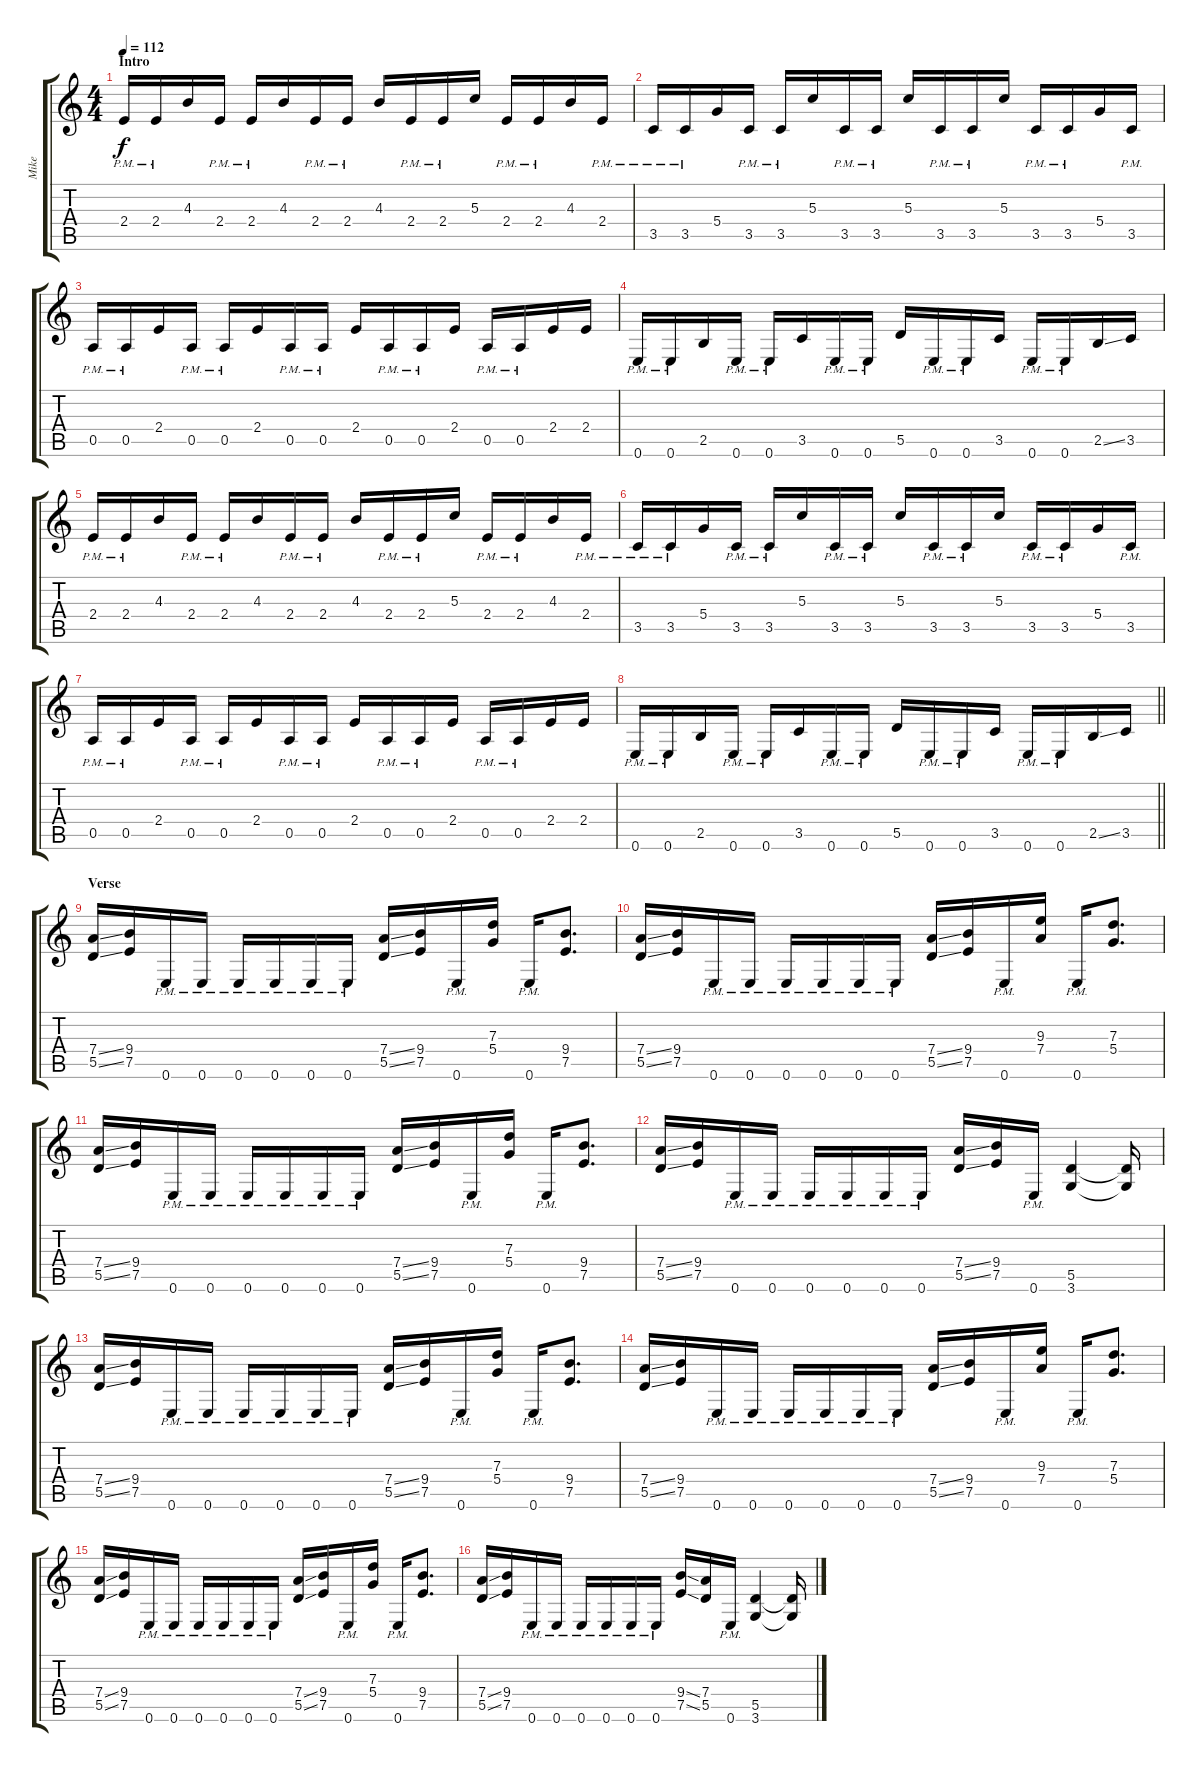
\track ("Mike" "Mike") {instrument distortionguitar}
\staff {score tabs}
\tuning (E4 B3 G3 D3 A2 E2) {hide}
\ts (4 4)
\section ("" "Intro")
\tempo 112
\clef g2
\ks c
2.4{pm}.16{dy f instrument distortionguitar} 2.4{pm}.16 4.3.16 2.4{pm}.16 2.4{pm}.16 4.3.16 2.4{pm}.16 2.4{pm}.16 4.3.16 2.4{pm}.16 2.4{pm}.16 5.3.16 2.4{pm}.16 2.4{pm}.16 4.3.16 2.4{pm}.16 |
3.5{pm}.16 3.5{pm}.16 5.4.16 3.5{pm}.16 3.5{pm}.16 5.3.16 3.5{pm}.16 3.5{pm}.16 5.3.16 3.5{pm}.16 3.5{pm}.16 5.3.16 3.5{pm}.16 3.5{pm}.16 5.4.16 3.5{pm}.16 |
0.5{pm}.16 0.5{pm}.16 2.4.16 0.5{pm}.16 0.5{pm}.16 2.4.16 0.5{pm}.16 0.5{pm}.16 2.4.16 0.5{pm}.16 0.5{pm}.16 2.4.16 0.5{pm}.16 0.5{pm}.16 2.4.16 2.4.16 |
0.6{pm}.16 0.6{pm}.16 2.5.16 0.6{pm}.16 0.6{pm}.16 3.5.16 0.6{pm}.16 0.6{pm}.16 5.5.16 0.6{pm}.16 0.6{pm}.16 3.5.16 0.6{pm}.16 0.6{pm}.16 2.5{ss}.16 3.5.16 |
2.4{pm}.16 2.4{pm}.16 4.3.16 2.4{pm}.16 2.4{pm}.16 4.3.16 2.4{pm}.16 2.4{pm}.16 4.3.16 2.4{pm}.16 2.4{pm}.16 5.3.16 2.4{pm}.16 2.4{pm}.16 4.3.16 2.4{pm}.16 |
3.5{pm}.16 3.5{pm}.16 5.4.16 3.5{pm}.16 3.5{pm}.16 5.3.16 3.5{pm}.16 3.5{pm}.16 5.3.16 3.5{pm}.16 3.5{pm}.16 5.3.16 3.5{pm}.16 3.5{pm}.16 5.4.16 3.5{pm}.16 |
0.5{pm}.16 0.5{pm}.16 2.4.16 0.5{pm}.16 0.5{pm}.16 2.4.16 0.5{pm}.16 0.5{pm}.16 2.4.16 0.5{pm}.16 0.5{pm}.16 2.4.16 0.5{pm}.16 0.5{pm}.16 2.4.16 2.4.16 |
\barLineRight lightlight
0.6{pm}.16 0.6{pm}.16 2.5.16 0.6{pm}.16 0.6{pm}.16 3.5.16 0.6{pm}.16 0.6{pm}.16 5.5.16 0.6{pm}.16 0.6{pm}.16 3.5.16 0.6{pm}.16 0.6{pm}.16 2.5{ss}.16 3.5.16 |
\section ("" "Verse")
(7.4{ss} 5.5{ss}).16 (9.4 7.5).16 0.6{pm}.16 0.6{pm}.16 0.6{pm}.16 0.6{pm}.16 0.6{pm}.16 0.6{pm}.16 (7.4{ss} 5.5{ss}).16 (9.4 7.5).16 0.6{pm}.16 (7.3 5.4).16 0.6{pm}.16 (9.4 7.5).8{d} |
(7.4{ss} 5.5{ss}).16 (9.4 7.5).16 0.6{pm}.16 0.6{pm}.16 0.6{pm}.16 0.6{pm}.16 0.6{pm}.16 0.6{pm}.16 (7.4{ss} 5.5{ss}).16 (9.4 7.5).16 0.6{pm}.16 (9.3 7.4).16 0.6{pm}.16 (7.3 5.4).8{d} |
(7.4{ss} 5.5{ss}).16 (9.4 7.5).16 0.6{pm}.16 0.6{pm}.16 0.6{pm}.16 0.6{pm}.16 0.6{pm}.16 0.6{pm}.16 (7.4{ss} 5.5{ss}).16 (9.4 7.5).16 0.6{pm}.16 (7.3 5.4).16 0.6{pm}.16 (9.4 7.5).8{d} |
(7.4{ss} 5.5{ss}).16 (9.4 7.5).16 0.6{pm}.16 0.6{pm}.16 0.6{pm}.16 0.6{pm}.16 0.6{pm}.16 0.6{pm}.16 (7.4{ss} 5.5{ss}).16 (9.4 7.5).16 0.6{pm}.16 (5.5 3.6).4 (5.5{t} 3.6{t}).16 |
(7.4{ss} 5.5{ss}).16 (9.4 7.5).16 0.6{pm}.16 0.6{pm}.16 0.6{pm}.16 0.6{pm}.16 0.6{pm}.16 0.6{pm}.16 (7.4{ss} 5.5{ss}).16 (9.4 7.5).16 0.6{pm}.16 (7.3 5.4).16 0.6{pm}.16 (9.4 7.5).8{d} |
(7.4{ss} 5.5{ss}).16 (9.4 7.5).16 0.6{pm}.16 0.6{pm}.16 0.6{pm}.16 0.6{pm}.16 0.6{pm}.16 0.6{pm}.16 (7.4{ss} 5.5{ss}).16 (9.4 7.5).16 0.6{pm}.16 (9.3 7.4).16 0.6{pm}.16 (7.3 5.4).8{d} |
(7.4{ss} 5.5{ss}).16 (9.4 7.5).16 0.6{pm}.16 0.6{pm}.16 0.6{pm}.16 0.6{pm}.16 0.6{pm}.16 0.6{pm}.16 (7.4{ss} 5.5{ss}).16 (9.4 7.5).16 0.6{pm}.16 (7.3 5.4).16 0.6{pm}.16 (9.4 7.5).8{d} |
(7.4{ss} 5.5{ss}).16 (9.4 7.5).16 0.6{pm}.16 0.6{pm}.16 0.6{pm}.16 0.6{pm}.16 0.6{pm}.16 0.6{pm}.16 (9.4{ss} 7.5{ss}).16 (7.4 5.5).16 0.6{pm}.16 (5.5 3.6).4 (5.5{t} 3.6{t}).16
